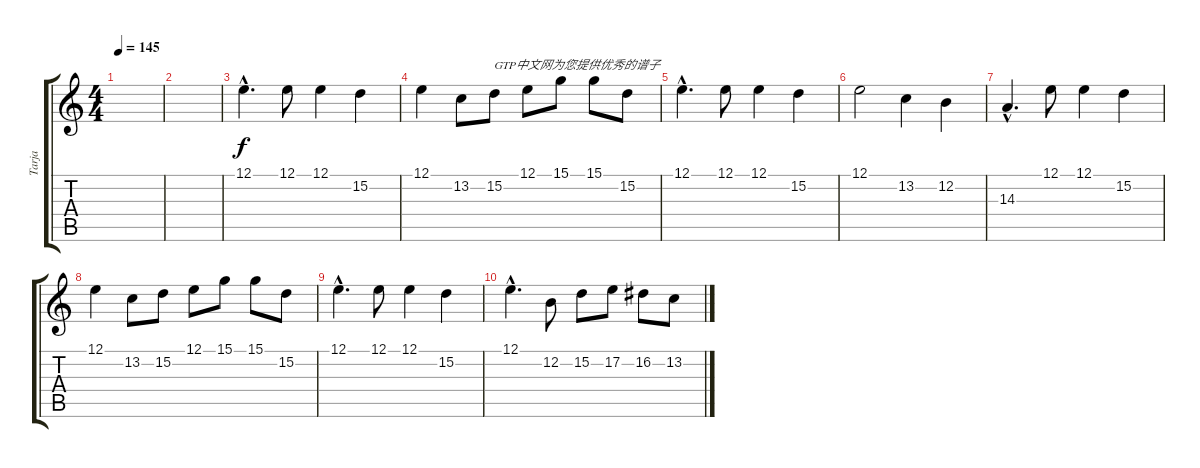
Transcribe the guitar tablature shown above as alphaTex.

\track ("Tarja" "Tarja") {instrument lead6voice}
\staff {score tabs}
\tuning (E4 B3 G3 D3 A2 E2) {hide}
\ts (4 4)
\tempo 145
\clef g2
\ks c
|
|
12.1{hac}.4{d} 12.1.8 12.1.4 15.2.4 |
12.1.4 13.2.8 15.2.8{txt "GTP中文网为您提供优秀的谱子"} 12.1.8 15.1.8 15.1.8 15.2.8 |
12.1{hac}.4{d} 12.1.8 12.1.4 15.2.4 |
12.1.2 13.2.4 12.2.4 |
14.3{hac}.4{d} 12.1.8 12.1.4 15.2.4 |
12.1.4 13.2.8 15.2.8 12.1.8 15.1.8 15.1.8 15.2.8 |
12.1{hac}.4{d} 12.1.8 12.1.4 15.2.4 |
12.1{hac}.4{d} 12.2.8 15.2.8 17.2.8 16.2.8 13.2.8
